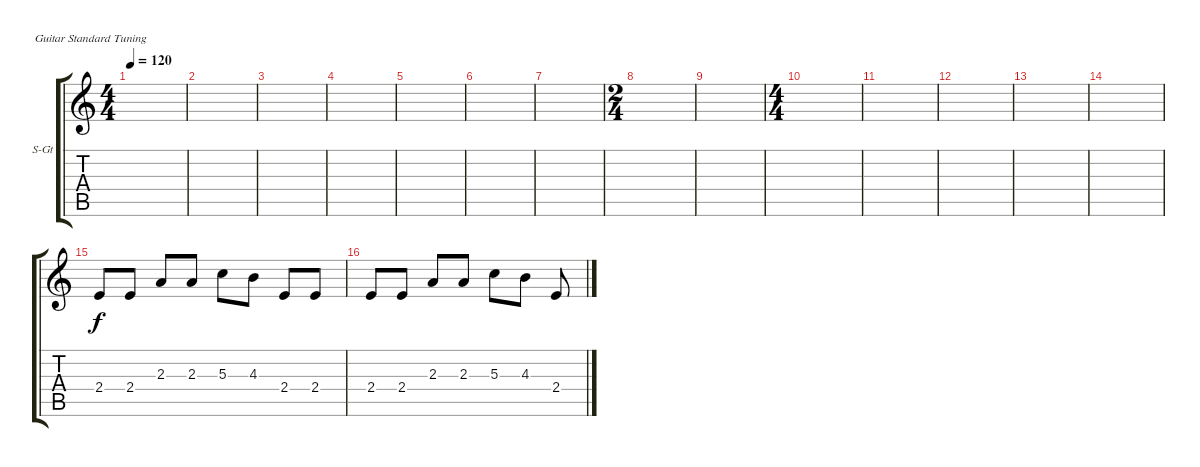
\defaultSystemsLayout 4
\bracketExtendMode groupsimilarinstruments
\firstSystemTrackNameOrientation horizontal
\otherSystemsTrackNameOrientation horizontal
\track ("Steel Guitar" "S-Gt") {instrument acousticguitarsteel}
\staff {score tabs}
\tuning (E4 B3 G3 D3 A2 E2)
\ts (4 4)
\tempo 120
\clef g2
\scale
0.333333
\ks c
|
\scale
0.333333 |
\scale
0.333333 |
\scale
0.333333 |
\scale
0.333333 |
\scale
0.333333 |
\scale
0.333333 |
\ts (2 4)
\scale
0.39527 |
\scale
0.209459 |
\ts (4 4)
\scale
0.39527 |
|
|
|
|
2.4.8 2.4.8 2.3.8 2.3.8 5.3.8 4.3.8 2.4.8 2.4.8 |
2.4.8 2.4.8 2.3.8 2.3.8 5.3.8 4.3.8 2.4.8
